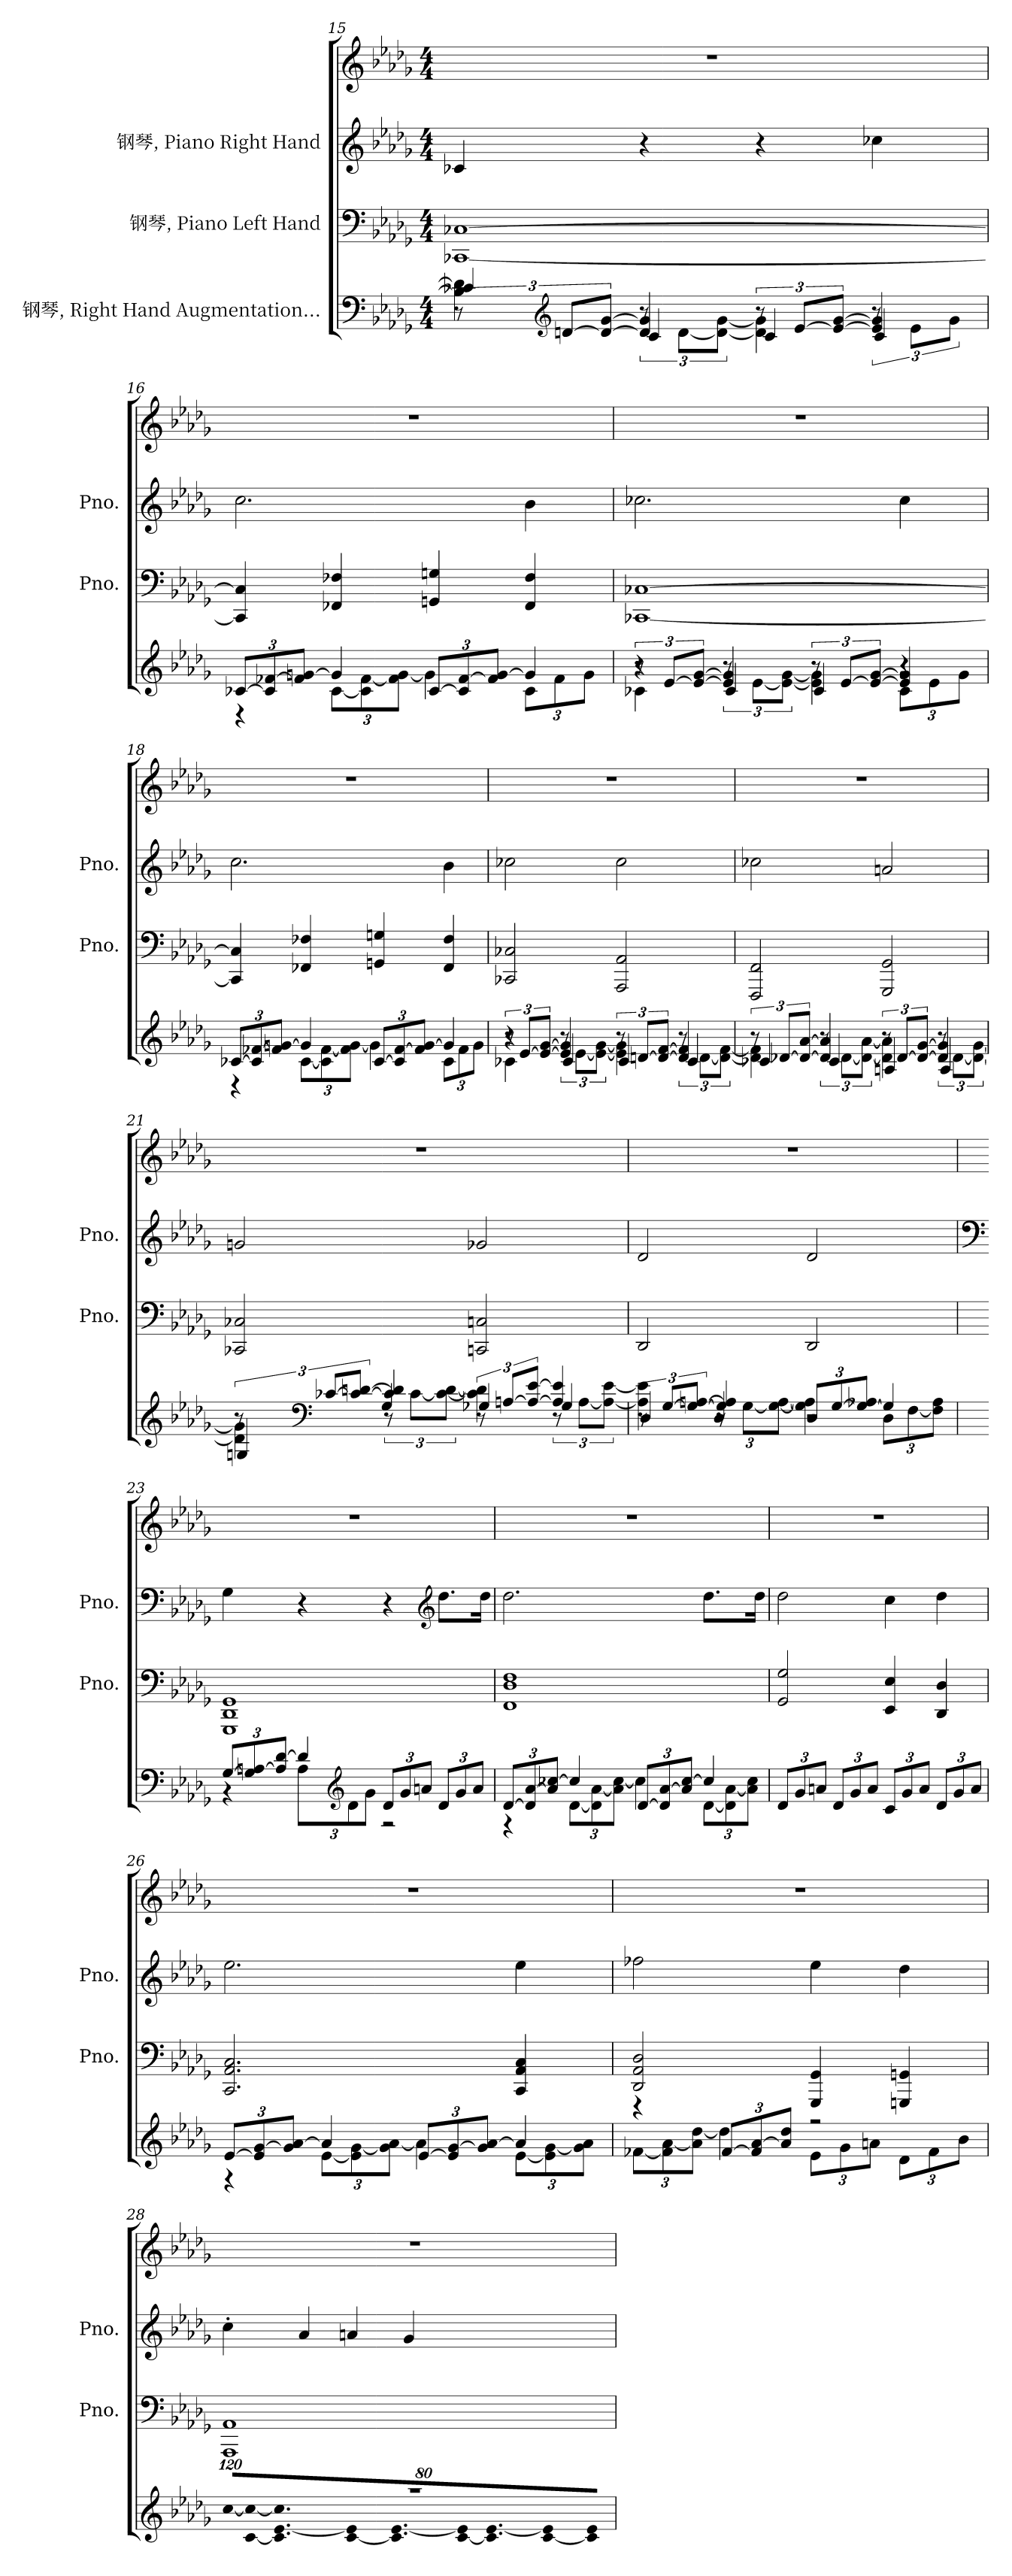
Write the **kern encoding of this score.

**kern	**kern	**kern	**kern
*part3	*part2	*part1	*part1
*staff4	*staff3	*staff2	*staff1
*I"钢琴, Right Hand Augmentation...	*I"钢琴, Piano Left Hand	*I"钢琴, Piano Right Hand	*
*	*I'Pno.	*I'Pno.	*
!!LO:LB:g=z
*clefF4	*clefF4	*clefG2	*clefG2
*k[b-e-a-d-g-]	*k[b-e-a-d-g-]	*k[b-e-a-d-g-]	*k[b-e-a-d-g-]
*M4/4	*M4/4	*M4/4	*M4/4
=15	=15	=15	=15
*^	*	*	*
*	*^	*	*	*
12r	4B-\] 4d-\]	4c-X/	[1CC-X [1C-X	4c-X/	1r
*clefG2	*	*	*	*	*
[12dn/L	.	.	.	.	.
12d/_ [12g-/J	.	.	.	.	.
4d/] 4g-/]	12r	4c-/	.	4r	.
.	[12d\L	.	.	.	.
.	12d\_ [12g-\J	.	.	.	.
12r	4d\] 4g-\]	4c-/	.	4r	.
[12e-/L	.	.	.	.	.
12e-/_ [12g-/J	.	.	.	.	.
4e-/] 4g-/]	12r	4c-/	.	4cc-X\	.
.	12e-\L	.	.	.	.
.	12g-\J	.	.	.	.
*v	*v	*v	*	*	*
!!LO:PB:g=z
=16	=16	=16	=16
*Xbrackettup	*	*	*
*^	*	*	*
[12c-X/L	4r	4CC-/] 4C-/]	2.cc\	1r
12c-/] [12f-X/	.	.	.	.
12f-/] [12gn/J	.	.	.	.
4g/]	[12c-\L	4FF-X/ 4F-X/	.	.
.	12c-\] [12f-\	.	.	.
.	12f-\] [12g\J	.	.	.
[12c-/L	4g\]	4GGn/ 4Gn/	.	.
12c-/] [12f-/	.	.	.	.
12f-/] [12g/J	.	.	.	.
4g/]	12c-\L	4FF-/ 4F-/	4b-\	.
.	12f-\	.	.	.
.	12g\J	.	.	.
*v	*v	*	*	*
=17	=17	=17	=17
*brackettup	*	*	*
*^	*	*	*
*	*^	*	*	*
12r	4c-X\	4r	[1CC-X [1C-X	2.cc-X\	1r
[12e-/L	.	.	.	.	.
12e-/_ [12g-/J	.	.	.	.	.
4e-/] 4g-/]	12r	4c-/	.	.	.
.	[12e-\L	.	.	.	.
.	12e-\_ [12g-\J	.	.	.	.
12r	4e-\] 4g-\]	4c-/	.	.	.
[12e-/L	.	.	.	.	.
12e-/_ [12g-/J	.	.	.	.	.
*	*Xbrackettup	*	*	*	*
4e-/] 4g-/]	12c-\L	4r	.	4cc-\	.
.	12e-\	.	.	.	.
.	12g-\J	.	.	.	.
*	*v	*v	*	*	*
!!LO:LB:g=z
=18	=18	=18	=18	=18
[12c-X/L	4r	4CC-/] 4C-/]	2.cc\	1r
12c-/] [12f-X/	.	.	.	.
12f-/] [12gn/J	.	.	.	.
4g/]	[12c-\L	4FF-X/ 4F-X/	.	.
.	12c-\] [12f-\	.	.	.
.	12f-\] [12g\J	.	.	.
[12c-/L	4g\]	4GGn/ 4Gn/	.	.
12c-/] [12f-/	.	.	.	.
12f-/] [12g/J	.	.	.	.
4g/]	12c-\L	4FF-/ 4F-/	4b-\	.
.	12f-\	.	.	.
.	12g\J	.	.	.
*v	*v	*	*	*
=19	=19	=19	=19
*brackettup	*	*	*
*^	*	*	*
*	*^	*	*	*
12r	4c-X\	4r	2CC-X/ 2C-X/	2cc-X\	1r
[12e-/L	.	.	.	.	.
12e-/_ [12g-/J	.	.	.	.	.
4e-/] 4g-/]	12r	4c-/	.	.	.
.	[12e-\L	.	.	.	.
.	12e-\_ [12g-\J	.	.	.	.
12r	4e-\] 4g-\]	4c-/	2AAA-/ 2AA-/	2cc-\	.
[12dn/L	.	.	.	.	.
12d/_ [12f/J	.	.	.	.	.
4d/] 4f/]	12r	4c-/	.	.	.
.	[12d\L	.	.	.	.
.	12d\_ [12f\J	.	.	.	.
!!LO:LB:g=z
=20	=20	=20	=20	=20	=20
12r	4d\] 4f\]	4c-X/	2FFF/ 2FF/	2cc-X\	1r
[12d-X/L	.	.	.	.	.
12d-/_ [12a-/J	.	.	.	.	.
4d-/] 4a-/]	12r	4c-/	.	.	.
.	[12d-\L	.	.	.	.
.	12d-\_ [12a-\J	.	.	.	.
12r	4d-\] 4a-\]	4An/	2GGG-/ 2GG-/	2an/	.
[12d-/L	.	.	.	.	.
12d-/_ [12g-/J	.	.	.	.	.
4d-/] 4g-/]	12r	4A/	.	.	.
.	[12d-\L	.	.	.	.
.	12d-\_ [12g-\J	.	.	.	.
!!LO:PB:g=z
=21	=21	=21	=21	=21	=21
12r	4d-\] 4g-\]	4Gn/	2CC-X/ 2C-X/	2gn/	1r
*clefF4	*	*	*	*	*
[12c-X/L	.	.	.	.	.
12c-/_ [12dn/J	.	.	.	.	.
4c-/] 4d/]	12r	4G/	.	.	.
.	[12c-\L	.	.	.	.
.	12c-\_ [12d\J	.	.	.	.
12r	4c-\] 4d\]	4G-X/	2CCn/ 2Cn/	2g-X/	.
[12An/L	.	.	.	.	.
12A/_ [12e-/J	.	.	.	.	.
4A/] 4e-/]	12r	4G-/	.	.	.
.	[12A\L	.	.	.	.
.	12A\_ [12e-\J	.	.	.	.
!!LO:LB:g=z
=22	=22	=22	=22	=22	=22
12r	4A\] 4e-\]	4D-/	2DD-/	2d-/	1r
[12G-/L	.	.	.	.	.
12G-/_ [12An/J	.	.	.	.	.
4G-/] 4A/]	12r	4D-/	.	.	.
.	[12G-\L	.	.	.	.
.	12G-\_ [12A\J	.	.	.	.
*Xbrackettup	*	*	*	*	*
12D-/L	4G-\] 4A\]	2r	2DD-/	2d-/	.
[12G-/	.	.	.	.	.
12G-/_ 12A-X/J	.	.	.	.	.
4G-/]	12D-\L	.	.	.	.
.	[12F\	.	.	.	.
.	12F\] 12A-\J	.	.	.	.
*v	*v	*v	*	*	*
=23	=23	=23	=23
*	*	*clefF4	*
*^	*	*	*
[12G-/L	4r	1GGG- 1DD- 1GG-	4G-\	1r
12G-/] [12An/	.	.	.	.
12A/] [12d-/J	.	.	.	.
4d-/]	12A\L	.	4r	.
*clefG2	*	*	*	*
.	12d-\	.	.	.
.	12g-\J	.	.	.
12d-/L	2r	.	4r	.
12g-/	.	.	.	.
12an/J	.	.	.	.
*	*	*	*clefG2	*
12d-/L	.	.	8.dd-\L	.
12g-/	.	.	.	.
12a/J	.	.	.	.
.	.	.	16dd-\Jk	.
!!LO:LB:g=z
=24	=24	=24	=24	=24
[12d-/L	4r	1FF 1D- 1F	2.dd-\	1r
12d-/] [12a-/	.	.	.	.
12a-/] [12cc-X/J	.	.	.	.
4cc-/]	[12d-\L	.	.	.
.	12d-\] [12a-\	.	.	.
.	12a-\] [12cc-\J	.	.	.
[12d-/L	4cc-\]	.	.	.
12d-/] [12a-/	.	.	.	.
12a-/] [12cc-/J	.	.	.	.
4cc-/]	[12d-\L	.	8.dd-\L	.
.	12d-\] [12a-\	.	.	.
.	12a-\] 12cc-\J	.	.	.
.	.	.	16dd-\Jk	.
*v	*v	*	*	*
=25	=25	=25	=25
12d-/L	2GG-/ 2G-/	2dd-\	1r
12g-/	.	.	.
12an/J	.	.	.
12d-/L	.	.	.
12g-/	.	.	.
12a/J	.	.	.
12c/L	4EE-/ 4E-/	4cc\	.
12g-/	.	.	.
12a/J	.	.	.
12d-/L	4DD-/ 4D-/	4dd-\	.
12g-/	.	.	.
12a/J	.	.	.
!!LO:PB:g=z
=26	=26	=26	=26
*	*	*	*MM53
*^	*	*	*
[12e-/L	4r	2.CC/ 2.AA-/ 2.C/	2.ee-\	1r
12e-/] [12g-/	.	.	.	.
12g-/] [12a-/J	.	.	.	.
4a-/]	[12e-\L	.	.	.
.	12e-\] [12g-\	.	.	.
.	12g-\] [12a-\J	.	.	.
[12e-/L	4a-\]	.	.	.
12e-/] [12g-/	.	.	.	.
12g-/] [12a-/J	.	.	.	.
4a-/]	[12e-\L	4CC/ 4AA-/ 4C/	4ee-\	.
.	12e-\] [12g-\	.	.	.
.	12g-\] 12a-\J	.	.	.
=27	=27	=27	=27	=27
4r	[12f-X\L	2DD-/ 2AA-/ 2D-/	2ff-X\	1r
.	12f-\] [12a-\	.	.	.
.	12a-\] [12dd-\J	.	.	.
[12f-/L	4dd-\]	.	.	.
12f-/] [12a-/	.	.	.	.
12a-/] 12dd-/J	.	.	.	.
2r	12e-\L	4GGG-/ 4GG-/	4ee-\	.
.	12g-\	.	.	.
.	12an\J	.	.	.
.	12d-\L	4GGGn/ 4GGn/	4dd-\	.
.	12f-\	.	.	.
.	12b-\J	.	.	.
!!LO:LB:g=z
=28	=28	=28	=28	=28
*	*	*	*	*MM52
!	!LO:N:vis=16	!	!	!
1r	[1920%107cc/KL	1AAA- 1AA-	4cc'\	1r
!	!LO:N:vis=8	!	!	!
.	[640%71c/ 640%71cc/_	.	.	.
.	9.c/] [9.e-/ 9.cc/]	.	.	.
.	.	.	4a-/	.
!	!LO:N:vis=16	!	!	!
.	[1920%107c/ 1920%107e-/]K	.	.	.
.	9.c/] [9.e-/	.	.	.
.	.	.	4an/	.
!	!LO:N:vis=8	!	!	!
.	[640%71c/ 640%71e-/]	.	.	.
.	9.c/] [9.e-/	.	.	.
.	.	.	4g-/	.
!	!LO:N:vis=16	!	!	!
.	[1920%107c/ 1920%107e-/]K	.	.	.
!	!LO:N:vis=8	!	!	!
.	640%71c/_ [640%71e-/J	.	.	.
*v	*v	*	*	*
=	=	=	=
*-	*-	*-	*-
